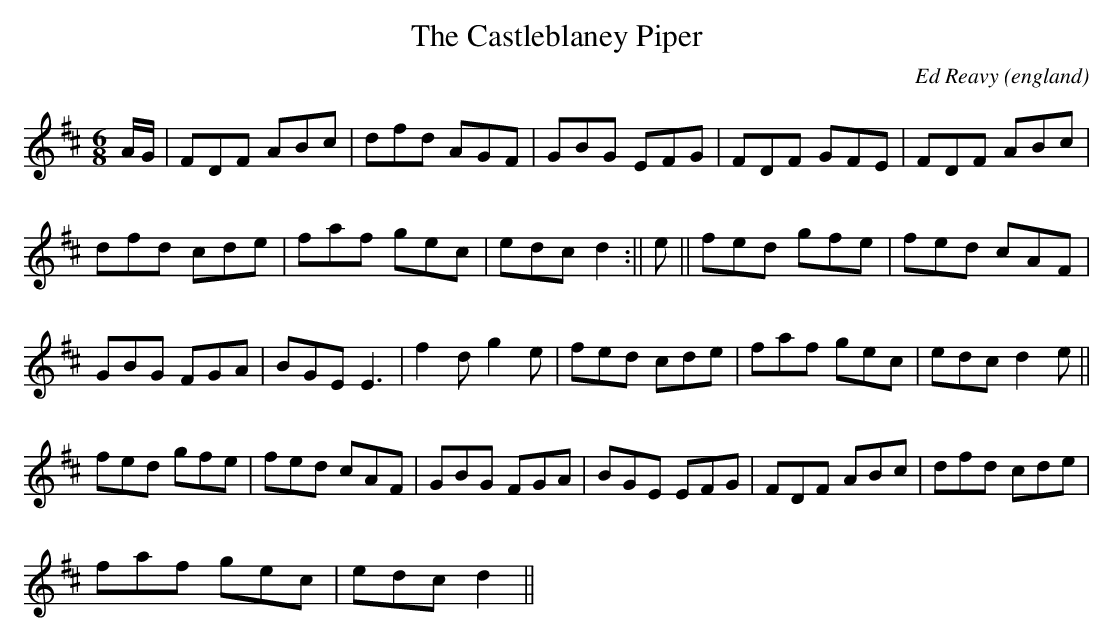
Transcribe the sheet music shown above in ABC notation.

X:1
T:The Castleblaney Piper
O:england
C:Ed Reavy
M:6/8
L:1/8
K:D
A/2G/2|FDF ABc|dfd AGF|GBG EFG|FDF GFE|FDF ABc|
dfd cde|faf gec|edc d2:||e||fed gfe|fed cAF|
GBG FGA|BGE E3|f2 d g2 e|fed cde|faf gec|edc d2 e||
fed gfe|fed cAF|GBG FGA|BGE EFG|FDF ABc|dfd cde|
faf gec|edc d2||
